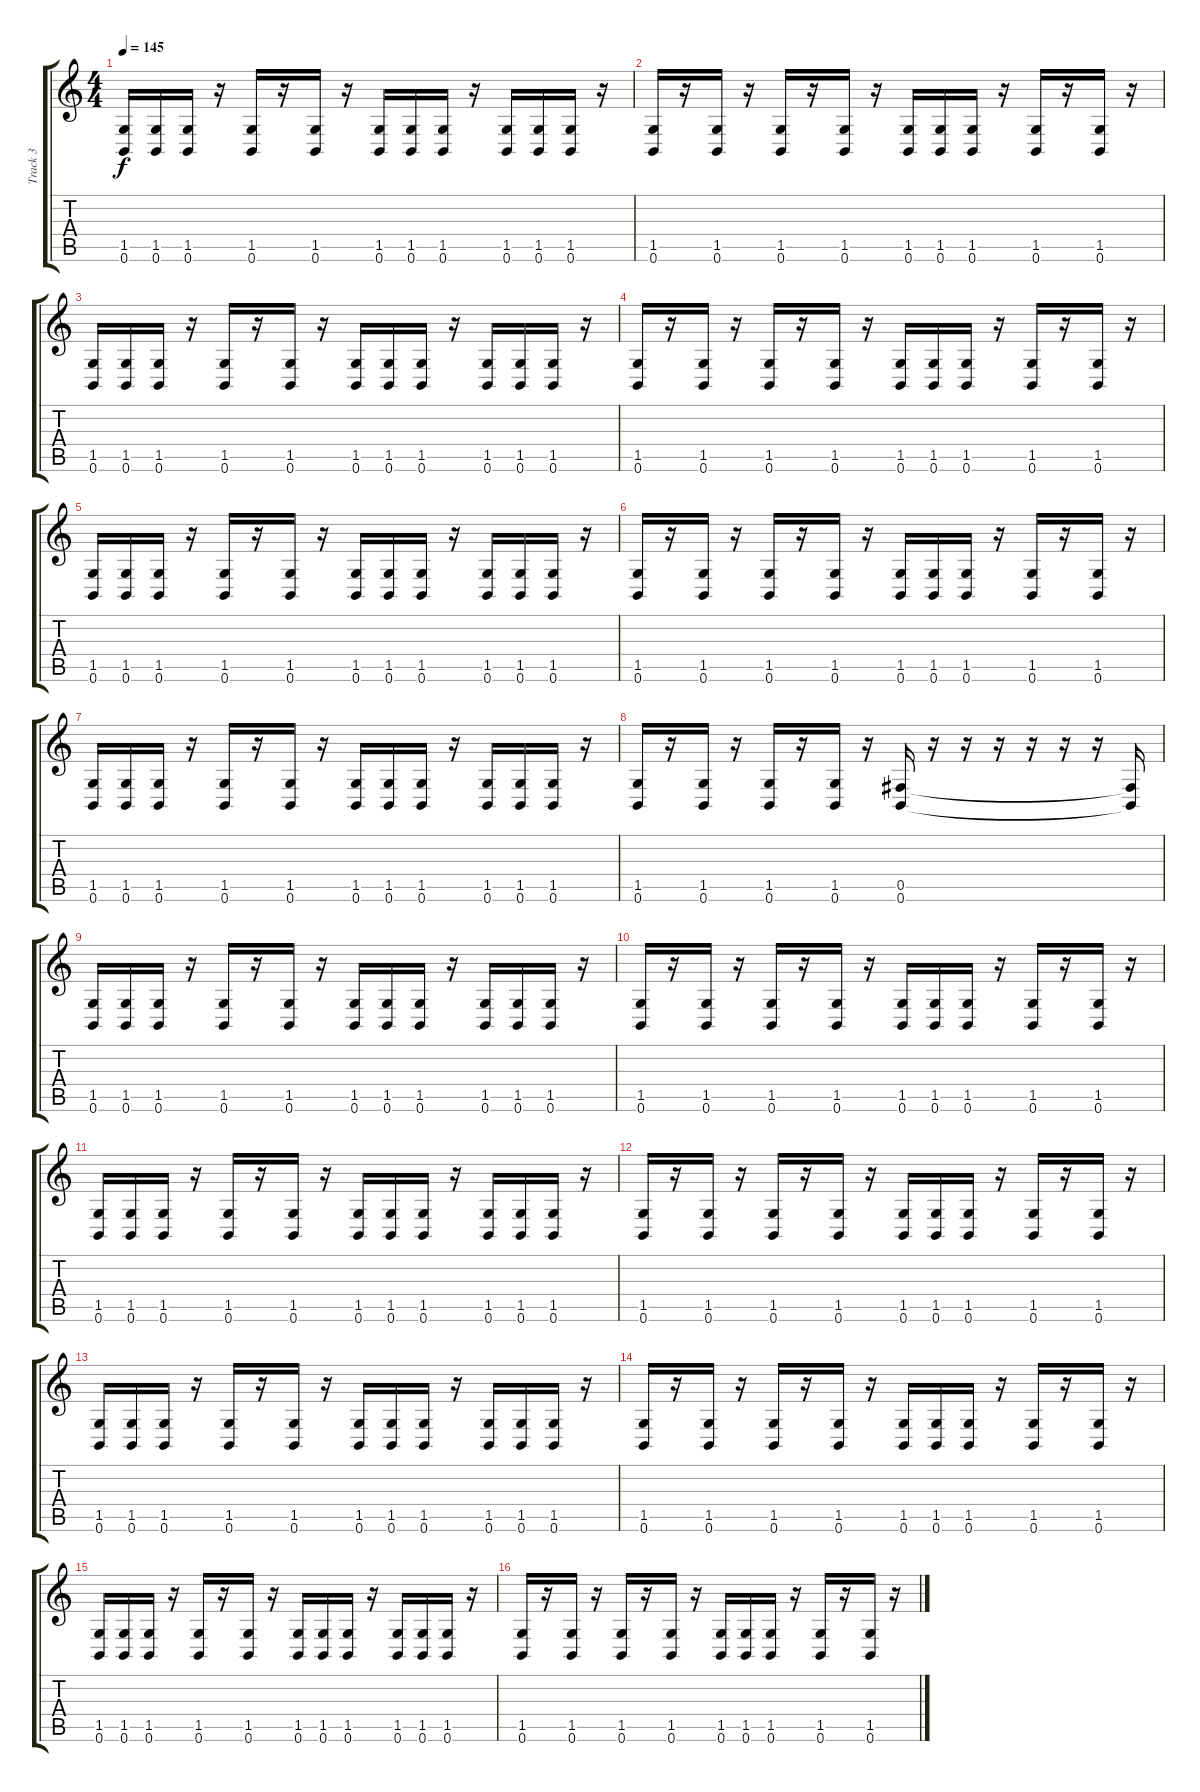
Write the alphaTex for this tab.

\track ("Track 3" "Track 3") {instrument distortionguitar}
\staff {score tabs}
\tuning (Db4 Ab3 E3 B2 Gb2 B1) {hide}
\ts (4 4)
\tempo 145
\clef g2
\ks c
(1.5 0.6).16{dy f} (1.5 0.6).16 (1.5 0.6).16 r.16 (1.5 0.6).16 r.16 (1.5 0.6).16 r.16 (1.5 0.6).16 (1.5 0.6).16 (1.5 0.6).16 r.16 (1.5 0.6).16 (1.5 0.6).16 (1.5 0.6).16 r.16 |
(1.5 0.6).16 r.16 (1.5 0.6).16 r.16 (1.5 0.6).16 r.16 (1.5 0.6).16 r.16 (1.5 0.6).16 (1.5 0.6).16 (1.5 0.6).16 r.16 (1.5 0.6).16 r.16 (1.5 0.6).16 r.16 |
(1.5 0.6).16 (1.5 0.6).16 (1.5 0.6).16 r.16 (1.5 0.6).16 r.16 (1.5 0.6).16 r.16 (1.5 0.6).16 (1.5 0.6).16 (1.5 0.6).16 r.16 (1.5 0.6).16 (1.5 0.6).16 (1.5 0.6).16 r.16 |
(1.5 0.6).16 r.16 (1.5 0.6).16 r.16 (1.5 0.6).16 r.16 (1.5 0.6).16 r.16 (1.5 0.6).16 (1.5 0.6).16 (1.5 0.6).16 r.16 (1.5 0.6).16 r.16 (1.5 0.6).16 r.16 |
(1.5 0.6).16 (1.5 0.6).16 (1.5 0.6).16 r.16 (1.5 0.6).16 r.16 (1.5 0.6).16 r.16 (1.5 0.6).16 (1.5 0.6).16 (1.5 0.6).16 r.16 (1.5 0.6).16 (1.5 0.6).16 (1.5 0.6).16 r.16 |
(1.5 0.6).16 r.16 (1.5 0.6).16 r.16 (1.5 0.6).16 r.16 (1.5 0.6).16 r.16 (1.5 0.6).16 (1.5 0.6).16 (1.5 0.6).16 r.16 (1.5 0.6).16 r.16 (1.5 0.6).16 r.16 |
(1.5 0.6).16 (1.5 0.6).16 (1.5 0.6).16 r.16 (1.5 0.6).16 r.16 (1.5 0.6).16 r.16 (1.5 0.6).16 (1.5 0.6).16 (1.5 0.6).16 r.16 (1.5 0.6).16 (1.5 0.6).16 (1.5 0.6).16 r.16 |
(1.5 0.6).16 r.16 (1.5 0.6).16 r.16 (1.5 0.6).16 r.16 (1.5 0.6).16 r.16 (0.5 0.6).16 r.16 r.16 r.16 r.16 r.16 r.16 (0.5{t} 0.6{t}).16 |
(1.5 0.6).16 (1.5 0.6).16 (1.5 0.6).16 r.16 (1.5 0.6).16 r.16 (1.5 0.6).16 r.16 (1.5 0.6).16 (1.5 0.6).16 (1.5 0.6).16 r.16 (1.5 0.6).16 (1.5 0.6).16 (1.5 0.6).16 r.16 |
(1.5 0.6).16 r.16 (1.5 0.6).16 r.16 (1.5 0.6).16 r.16 (1.5 0.6).16 r.16 (1.5 0.6).16 (1.5 0.6).16 (1.5 0.6).16 r.16 (1.5 0.6).16 r.16 (1.5 0.6).16 r.16 |
(1.5 0.6).16 (1.5 0.6).16 (1.5 0.6).16 r.16 (1.5 0.6).16 r.16 (1.5 0.6).16 r.16 (1.5 0.6).16 (1.5 0.6).16 (1.5 0.6).16 r.16 (1.5 0.6).16 (1.5 0.6).16 (1.5 0.6).16 r.16 |
(1.5 0.6).16 r.16 (1.5 0.6).16 r.16 (1.5 0.6).16 r.16 (1.5 0.6).16 r.16 (1.5 0.6).16 (1.5 0.6).16 (1.5 0.6).16 r.16 (1.5 0.6).16 r.16 (1.5 0.6).16 r.16 |
(1.5 0.6).16 (1.5 0.6).16 (1.5 0.6).16 r.16 (1.5 0.6).16 r.16 (1.5 0.6).16 r.16 (1.5 0.6).16 (1.5 0.6).16 (1.5 0.6).16 r.16 (1.5 0.6).16 (1.5 0.6).16 (1.5 0.6).16 r.16 |
(1.5 0.6).16 r.16 (1.5 0.6).16 r.16 (1.5 0.6).16 r.16 (1.5 0.6).16 r.16 (1.5 0.6).16 (1.5 0.6).16 (1.5 0.6).16 r.16 (1.5 0.6).16 r.16 (1.5 0.6).16 r.16 |
(1.5 0.6).16 (1.5 0.6).16 (1.5 0.6).16 r.16 (1.5 0.6).16 r.16 (1.5 0.6).16 r.16 (1.5 0.6).16 (1.5 0.6).16 (1.5 0.6).16 r.16 (1.5 0.6).16 (1.5 0.6).16 (1.5 0.6).16 r.16 |
(1.5 0.6).16 r.16 (1.5 0.6).16 r.16 (1.5 0.6).16 r.16 (1.5 0.6).16 r.16 (1.5 0.6).16 (1.5 0.6).16 (1.5 0.6).16 r.16 (1.5 0.6).16 r.16 (1.5 0.6).16 r.16
